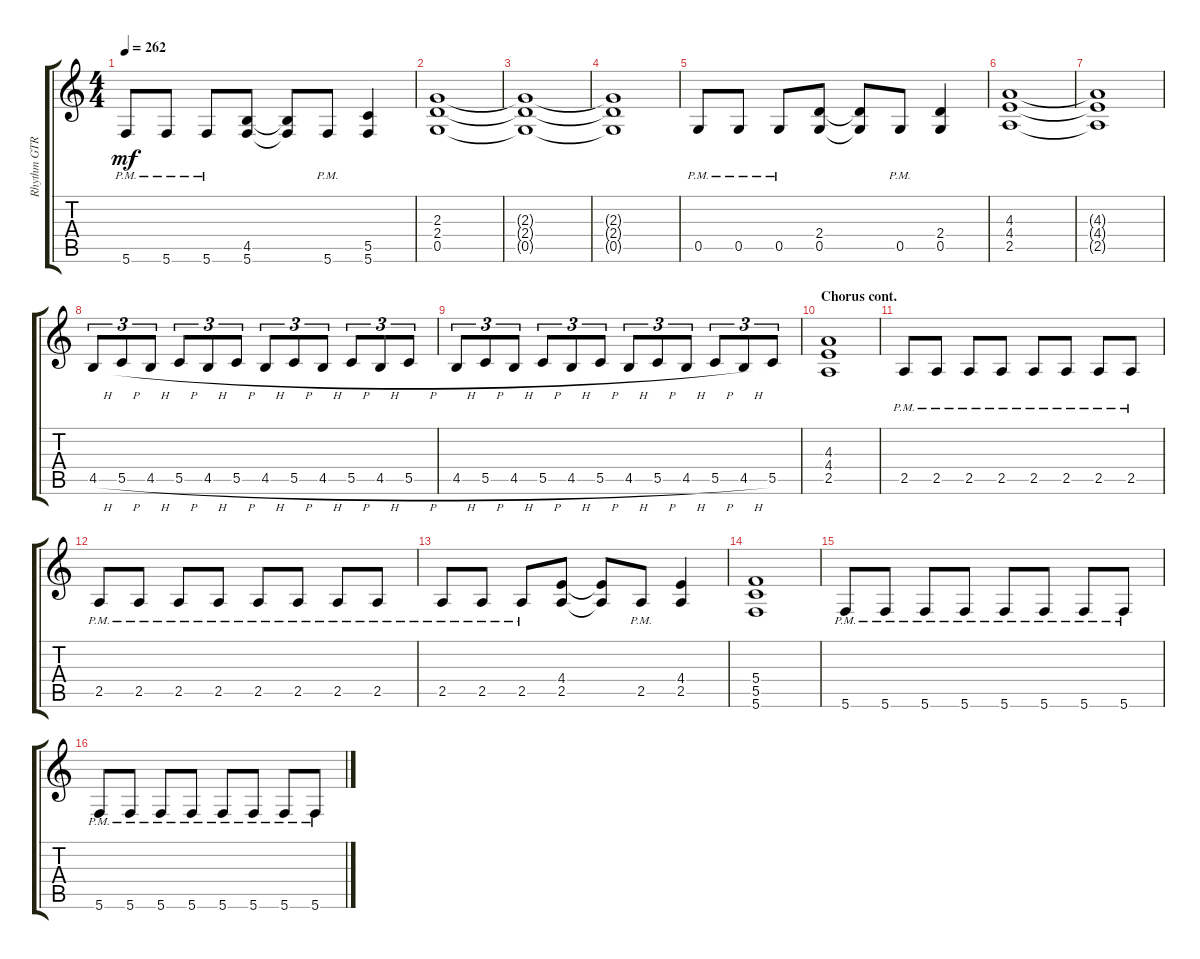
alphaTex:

\track ("Rhythm GTR 2" "Rhythm GTR") {instrument distortionguitar}
\staff {score tabs}
\tuning (D4 A3 F3 C3 G2 C2) {hide}
\ts (4 4)
\tempo 262
\clef g2
\ks aminor
5.6{pm}.8{dy mf} 5.6{pm}.8 5.6{pm}.8 (4.5 5.6).8 (4.5{t} 5.6{t}).8 5.6{pm}.8 (5.5 5.6).4 |
(2.3 2.4 0.5).1 |
(2.3{t} 2.4{t} 0.5{t}).1 |
(2.3{t} 2.4{t} 0.5{t}).1 |
0.5{pm}.8 0.5{pm}.8 0.5{pm}.8 (2.4 0.5).8 (2.4{t} 0.5{t}).8 0.5{pm}.8 (2.4 0.5).4 |
(4.3 4.4 2.5).1 |
(4.3{t} 4.4{t} 2.5{t}).1 |
4.5{h}.8{tu (3 2)} 5.5{h}.8{tu (3 2)} 4.5{h}.8{tu (3 2)} 5.5{h}.8{tu (3 2)} 4.5{h}.8{tu (3 2)} 5.5{h}.8{tu (3 2)} 4.5{h}.8{tu (3 2)} 5.5{h}.8{tu (3 2)} 4.5{h}.8{tu (3 2)} 5.5{h}.8{tu (3 2)} 4.5{h}.8{tu (3 2)} 5.5{h}.8{tu (3 2)} |
4.5{h}.8{tu (3 2)} 5.5{h}.8{tu (3 2)} 4.5{h}.8{tu (3 2)} 5.5{h}.8{tu (3 2)} 4.5{h}.8{tu (3 2)} 5.5{h}.8{tu (3 2)} 4.5{h}.8{tu (3 2)} 5.5{h}.8{tu (3 2)} 4.5{h}.8{tu (3 2)} 5.5{h}.8{tu (3 2)} 4.5{h}.8{tu (3 2)} 5.5.8{tu (3 2)} |
\section ("" "Chorus cont.")
(4.3 4.4 2.5).1 |
2.5{pm}.8 2.5{pm}.8 2.5{pm}.8 2.5{pm}.8 2.5{pm}.8 2.5{pm}.8 2.5{pm}.8 2.5{pm}.8 |
2.5{pm}.8 2.5{pm}.8 2.5{pm}.8 2.5{pm}.8 2.5{pm}.8 2.5{pm}.8 2.5{pm}.8 2.5{pm}.8 |
2.5{pm}.8 2.5{pm}.8 2.5{pm}.8 (4.4 2.5).8 (4.4{t} 2.5{t}).8 2.5{pm}.8 (4.4 2.5).4 |
(5.4 5.5 5.6).1 |
5.6{pm}.8 5.6{pm}.8 5.6{pm}.8 5.6{pm}.8 5.6{pm}.8 5.6{pm}.8 5.6{pm}.8 5.6{pm}.8 |
5.6{pm}.8 5.6{pm}.8 5.6{pm}.8 5.6{pm}.8 5.6{pm}.8 5.6{pm}.8 5.6{pm}.8 5.6{pm}.8
